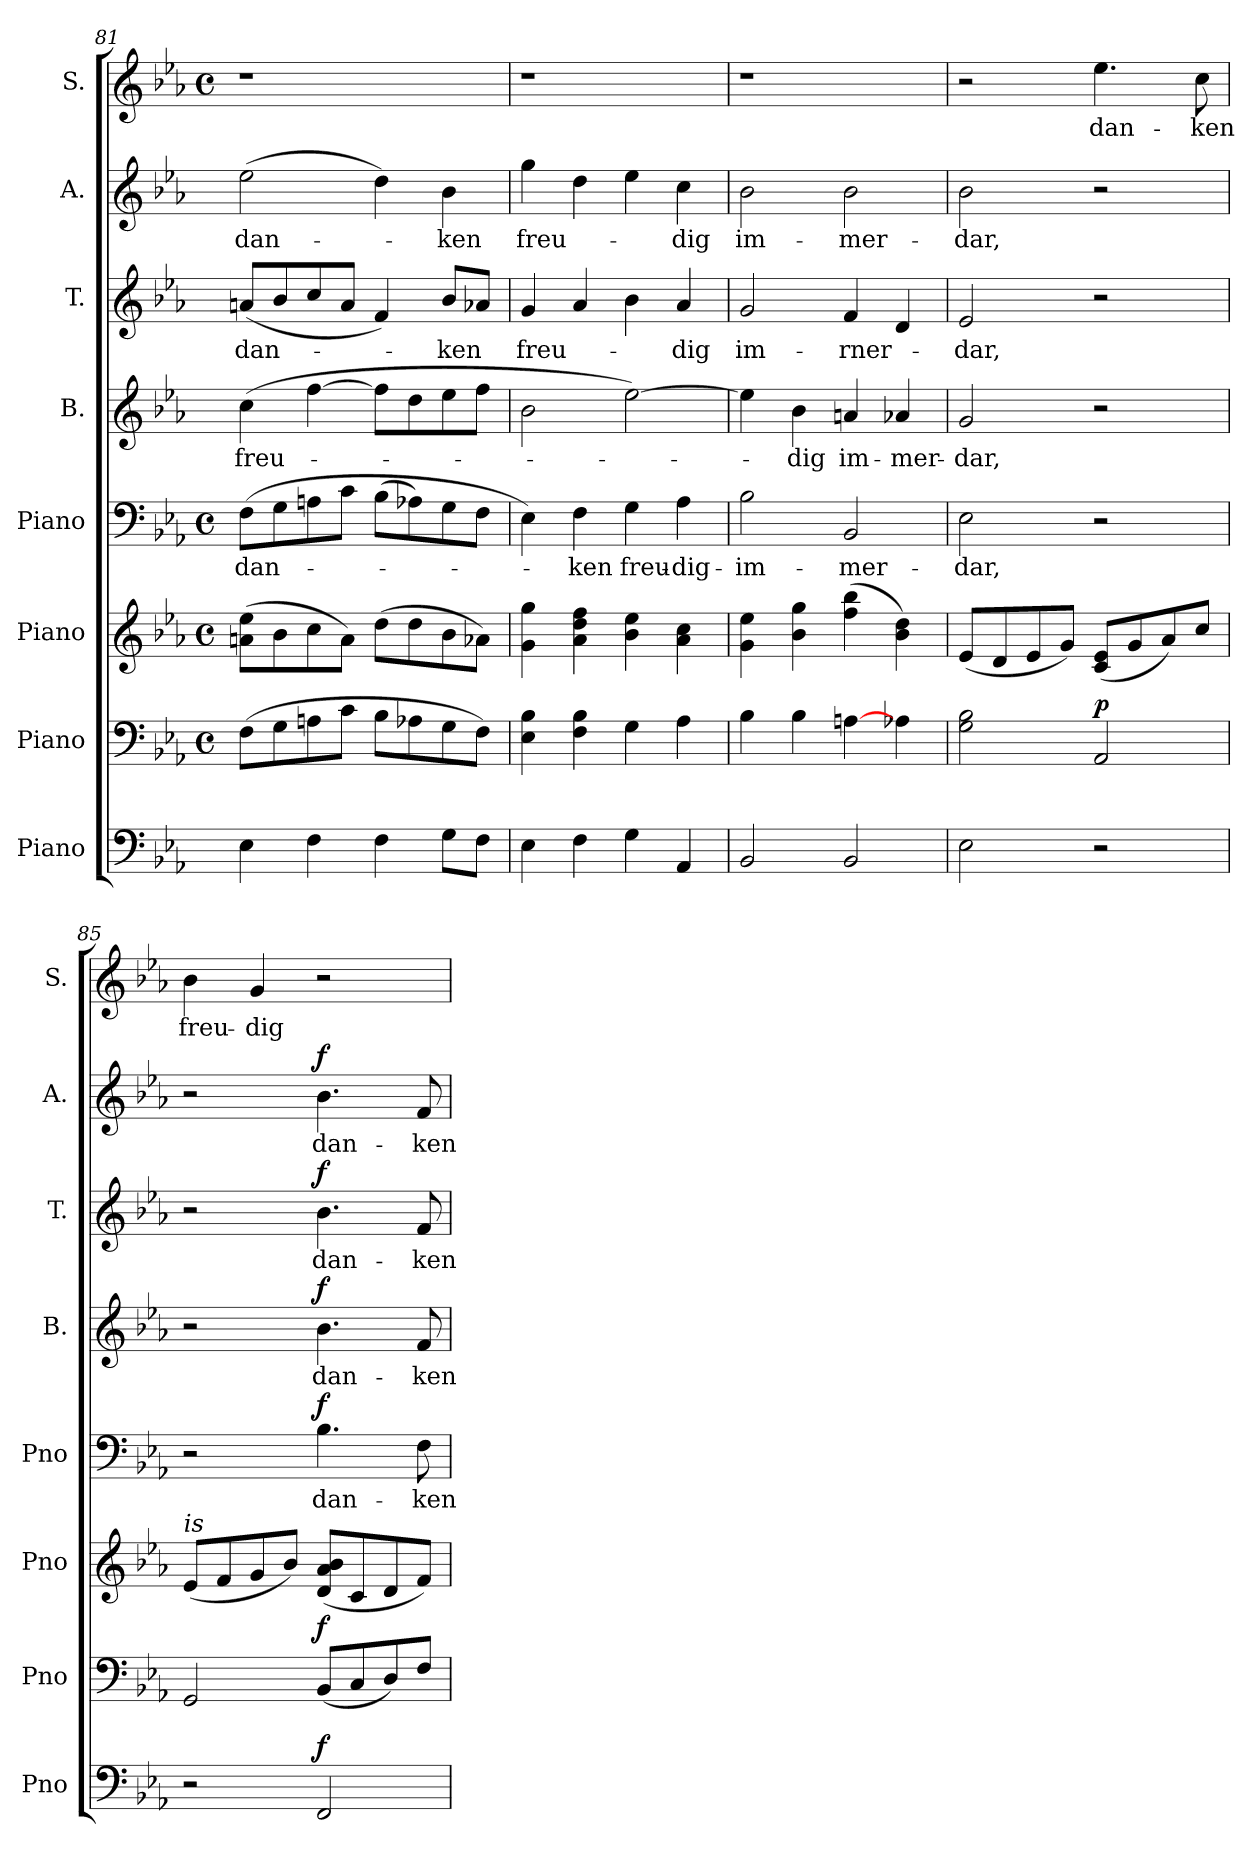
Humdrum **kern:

**kern	**dynam	**kern	**dynam	**kern	**kern	**text	**dynam	**kern	**text	**dynam	**kern	**text	**dynam	**kern	**text	**dynam	**kern	**text
*part8	*part8	*part7	*part7	*part6	*part5	*part5	*part5	*part4	*part4	*part4	*part3	*part3	*part3	*part2	*part2	*part2	*part1	*part1
*staff8	*staff8	*staff7	*staff7	*staff6	*staff5	*staff5	*staff5	*staff4	*staff4	*staff4	*staff3	*staff3	*staff3	*staff2	*staff2	*staff2	*staff1	*staff1
*I"Piano	*	*I"Piano	*	*I"Piano	*I"Piano	*	*	*I"B.	*	*	*I"T.	*	*	*I"A.	*	*	*I"S.	*
*I'Pno	*	*I'Pno	*	*I'Pno	*I'Pno	*	*	*I'B.	*	*	*I'T.	*	*	*I'A.	*	*	*I'S.	*
*clefF4	*	*clefF4	*	*clefG2	*clefF4	*	*	*clefG2	*	*	*clefG2	*	*	*clefG2	*	*	*clefG2	*
*k[b-e-a-]	*	*k[b-e-a-]	*	*k[b-e-a-]	*k[b-e-a-]	*	*	*k[b-e-a-]	*	*	*k[b-e-a-]	*	*	*k[b-e-a-]	*	*	*k[b-e-a-]	*
*	*	*M4/4	*	*M4/4	*M4/4	*	*	*	*	*	*	*	*	*	*	*	*M4/4	*
*	*	*met(c)	*	*met(c)	*met(c)	*	*	*	*	*	*	*	*	*	*	*	*met(c)	*
=81	=81	=81	=81	=81	=81	=81	=81	=81	=81	=81	=81	=81	=81	=81	=81	=81	=81	=81
4E-\	.	(8F\L	.	(8an\ 8ee-\L	(8F\L	dan-	.	(4cc\	freu-	.	(8an/L	dan-	.	(2ee-\	dan-	.	1r	.
.	.	8G\	.	8b-\	8G\	.	.	.	.	.	8b-/	.	.	.	.	.	.	.
4F\	.	8An\	.	8cc\	8An\	.	.	[4ff\	.	.	8cc/	.	.	.	.	.	.	.
.	.	8c\J	.	8a\J)	8c\J	.	.	.	.	.	8a/J	.	.	.	.	.	.	.
4F\	.	8B-\L	.	(8dd\L	(8B-\L	.	.	8ff\L]	.	.	4f/)	.	.	4dd\)	.	.	.	.
.	.	8A-X\	.	8dd\	8A-X\)	.	.	8dd\	.	.	.	.	.	.	.	.	.	.
8G\L	.	8G\	.	8b-\	8G\	.	.	8ee-\	.	.	8b-/L	ken	.	4b-\	ken	.	.	.
8F\J	.	8F\J)	.	8a-X\J)	8F\J	.	.	8ff\J	.	.	8a-X/J	.	.	.	.	.	.	.
!!LO:PB:g=z
=82	=82	=82	=82	=82	=82	=82	=82	=82	=82	=82	=82	=82	=82	=82	=82	=82	=82	=82
4E-\	.	4E-\ 4B-\	.	4g\ 4gg\	4E-\)	.	.	2b-\	.	.	4g/	freu-	.	4gg\	freu-	.	1r	.
4F\	.	4F\ 4B-\	.	4a-\ 4dd\ 4ff\	4F\	ken	.	.	.	.	4a-/	.	.	4dd\	.	.	.	.
4G\	.	4G\	.	4b-\ 4ee-\	4G\	freu-	.	[2ee-\)	.	.	4b-\	.	.	4ee-\	.	.	.	.
4AA-/	.	4A-\	.	4a-\ 4cc\	4A-\	-dig-	.	.	.	.	4a-/	dig	.	4cc\	dig	.	.	.
=83	=83	=83	=83	=83	=83	=83	=83	=83	=83	=83	=83	=83	=83	=83	=83	=83	=83	=83
2BB-/	.	4B-\	.	4g\ 4ee-\	2B-\	im-	.	4ee-\]	.	.	2g/	im-	.	2b-\	im-	.	1r	.
.	.	4B-\	.	4b-\ 4gg\	.	.	.	4b-\	dig	.	.	.	.	.	.	.	.	.
2BB-/	.	[4An\	.	(4ff\ 4bb-\	2BB-/	mer-	.	4an/	im-	.	4f/	rner-	.	2b-\	mer-	.	.	.
.	.	4A-X\	.	4b-\ 4dd\)	.	.	.	4a-X/	mer-	.	4d/	.	.	.	.	.	.	.
=84	=84	=84	=84	=84	=84	=84	=84	=84	=84	=84	=84	=84	=84	=84	=84	=84	=84	=84
2E-\	.	2G\ 2B-\	.	(8e-/L	2E-\	dar,	.	2g/	dar,	.	2e-/	dar,	.	2b-\	dar,	.	2r	.
.	.	.	.	8d/	.	.	.	.	.	.	.	.	.	.	.	.	.	.
.	.	.	.	8e-/	.	.	.	.	.	.	.	.	.	.	.	.	.	.
.	.	.	.	8g/J)	.	.	.	.	.	.	.	.	.	.	.	.	.	.
!	!	!	!LO:DY:a	!	!	!	!	!	!	!	!	!	!	!	!	!	!	!
2r	.	2AA-/	p	(8c/ 8e-/L	2r	.	.	2r	.	.	2r	.	.	2r	.	.	4.ee-\	dan-
.	.	.	.	8g/	.	.	.	.	.	.	.	.	.	.	.	.	.	.
.	.	.	.	8a-/)	.	.	.	.	.	.	.	.	.	.	.	.	.	.
.	.	.	.	8cc/J	.	.	.	.	.	.	.	.	.	.	.	.	8cc\	ken
!!LO:PB:g=z
=85	=85	=85	=85	=85	=85	=85	=85	=85	=85	=85	=85	=85	=85	=85	=85	=85	=85	=85
!	!	!	!	!LO:TX:a:i:t=is	!	!	!	!	!	!	!	!	!	!	!	!	!	!
2r	.	2GG/	.	(8e-/L	2r	.	.	2r	.	.	2r	.	.	2r	.	.	4b-\	freu-
.	.	.	.	8f/	.	.	.	.	.	.	.	.	.	.	.	.	.	.
.	.	.	.	8g/	.	.	.	.	.	.	.	.	.	.	.	.	4g/	dig
.	.	.	.	8b-/J)	.	.	.	.	.	.	.	.	.	.	.	.	.	.
!	!LO:DY:a	!	!LO:DY:a	!	!	!	!LO:DY:a	!	!	!LO:DY:a	!	!	!LO:DY:a	!	!	!LO:DY:a	!	!
2FF/	f	(8BB-/L	f	(8d/ 8a-/ 8b-/L	4.B-\	dan-	f	4.b-\	dan-	f	4.b-\	dan-	f	4.b-\	dan-	f	2r	.
.	.	8C/	.	8c/	.	.	.	.	.	.	.	.	.	.	.	.	.	.
.	.	8D/)	.	8d/	.	.	.	.	.	.	.	.	.	.	.	.	.	.
.	.	8F/J	.	8f/J)	8F\	ken	.	8f/	ken	.	8f/	ken	.	8f/	ken	.	.	.
=	=	=	=	=	=	=	=	=	=	=	=	=	=	=	=	=	=	=
*-	*-	*-	*-	*-	*-	*-	*-	*-	*-	*-	*-	*-	*-	*-	*-	*-	*-	*-
